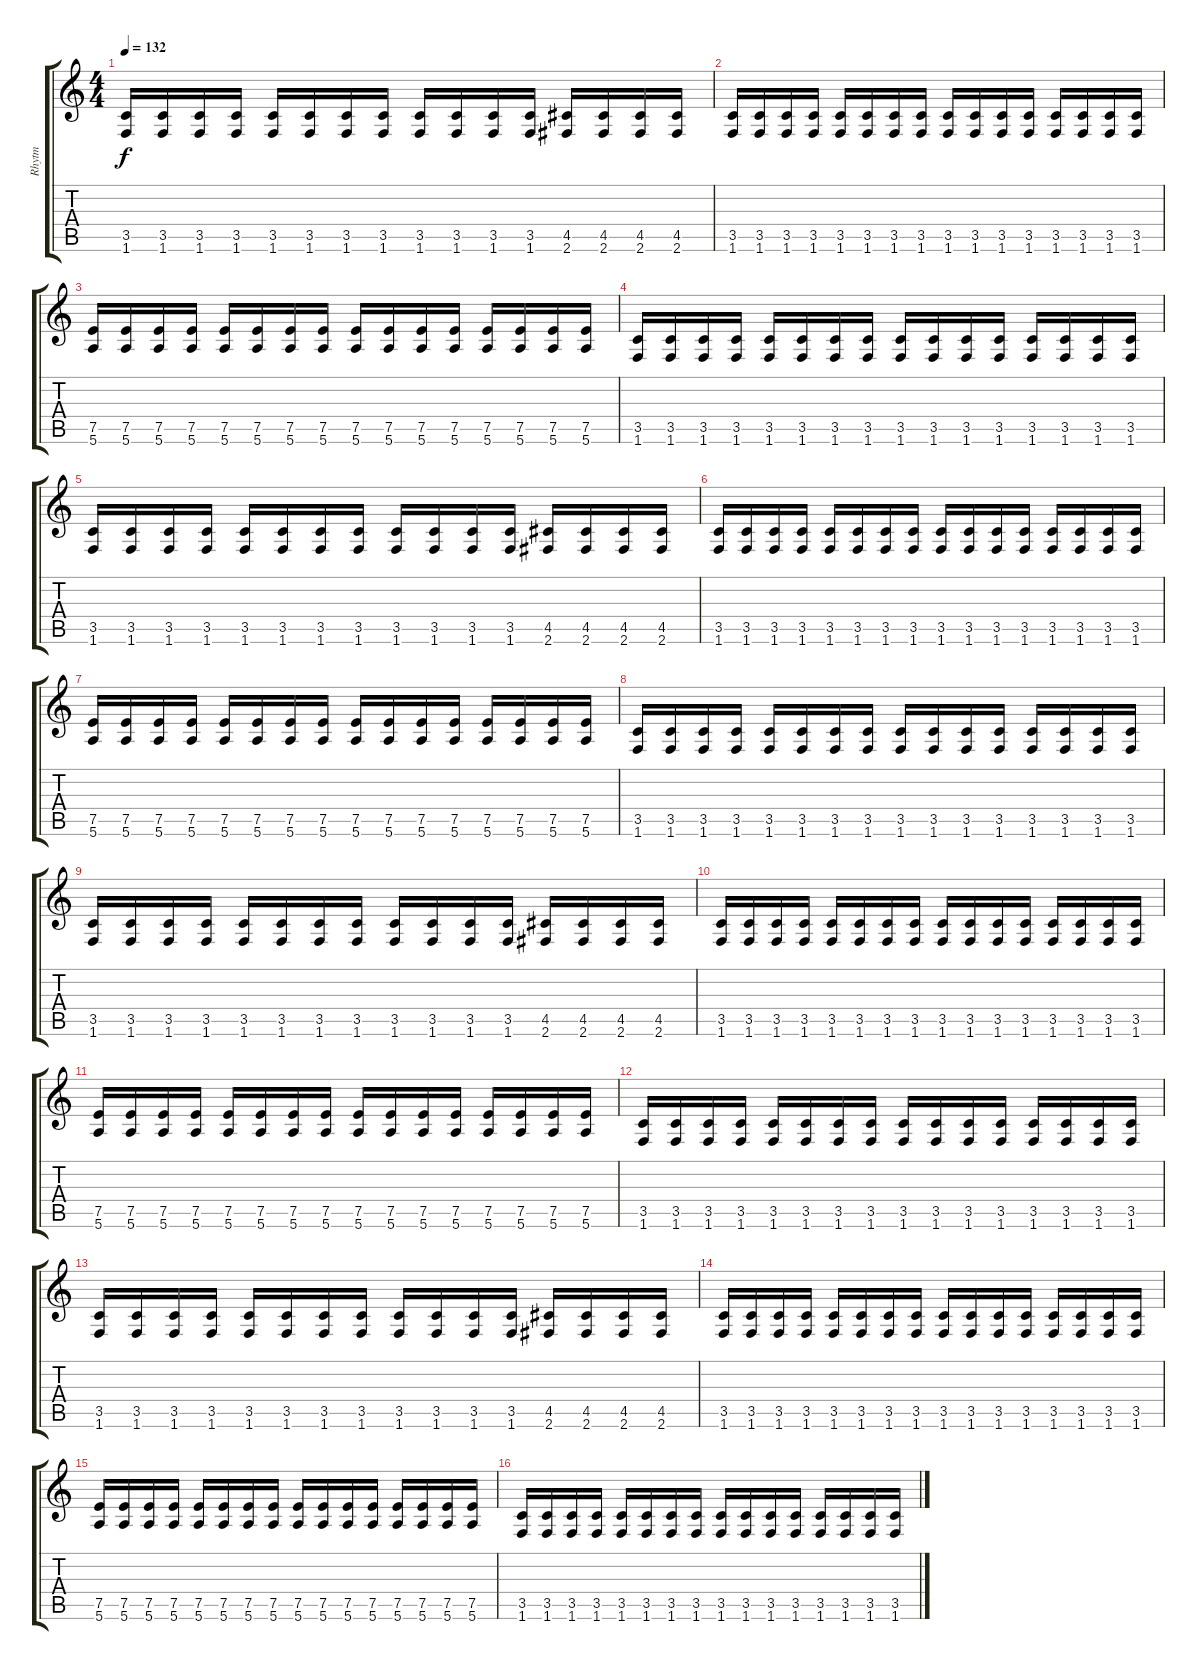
\track ("Rhytm" "Rhytm") {instrument overdrivenguitar}
\staff {score tabs}
\tuning (E4 B3 G3 D3 A2 E2) {hide}
\ts (4 4)
\tempo 132
\clef g2
\ks c
(3.5 1.6).16{dy f} (3.5 1.6).16 (3.5 1.6).16 (3.5 1.6).16 (3.5 1.6).16 (3.5 1.6).16 (3.5 1.6).16 (3.5 1.6).16 (3.5 1.6).16 (3.5 1.6).16 (3.5 1.6).16 (3.5 1.6).16 (4.5 2.6).16 (4.5 2.6).16 (4.5 2.6).16 (4.5 2.6).16 |
(3.5 1.6).16 (3.5 1.6).16 (3.5 1.6).16 (3.5 1.6).16 (3.5 1.6).16 (3.5 1.6).16 (3.5 1.6).16 (3.5 1.6).16 (3.5 1.6).16 (3.5 1.6).16 (3.5 1.6).16 (3.5 1.6).16 (3.5 1.6).16 (3.5 1.6).16 (3.5 1.6).16 (3.5 1.6).16 |
(7.5 5.6).16 (7.5 5.6).16 (7.5 5.6).16 (7.5 5.6).16 (7.5 5.6).16 (7.5 5.6).16 (7.5 5.6).16 (7.5 5.6).16 (7.5 5.6).16 (7.5 5.6).16 (7.5 5.6).16 (7.5 5.6).16 (7.5 5.6).16 (7.5 5.6).16 (7.5 5.6).16 (7.5 5.6).16 |
(3.5 1.6).16 (3.5 1.6).16 (3.5 1.6).16 (3.5 1.6).16 (3.5 1.6).16 (3.5 1.6).16 (3.5 1.6).16 (3.5 1.6).16 (3.5 1.6).16 (3.5 1.6).16 (3.5 1.6).16 (3.5 1.6).16 (3.5 1.6).16 (3.5 1.6).16 (3.5 1.6).16 (3.5 1.6).16 |
(3.5 1.6).16 (3.5 1.6).16 (3.5 1.6).16 (3.5 1.6).16 (3.5 1.6).16 (3.5 1.6).16 (3.5 1.6).16 (3.5 1.6).16 (3.5 1.6).16 (3.5 1.6).16 (3.5 1.6).16 (3.5 1.6).16 (4.5 2.6).16 (4.5 2.6).16 (4.5 2.6).16 (4.5 2.6).16 |
(3.5 1.6).16 (3.5 1.6).16 (3.5 1.6).16 (3.5 1.6).16 (3.5 1.6).16 (3.5 1.6).16 (3.5 1.6).16 (3.5 1.6).16 (3.5 1.6).16 (3.5 1.6).16 (3.5 1.6).16 (3.5 1.6).16 (3.5 1.6).16 (3.5 1.6).16 (3.5 1.6).16 (3.5 1.6).16 |
(7.5 5.6).16 (7.5 5.6).16 (7.5 5.6).16 (7.5 5.6).16 (7.5 5.6).16 (7.5 5.6).16 (7.5 5.6).16 (7.5 5.6).16 (7.5 5.6).16 (7.5 5.6).16 (7.5 5.6).16 (7.5 5.6).16 (7.5 5.6).16 (7.5 5.6).16 (7.5 5.6).16 (7.5 5.6).16 |
(3.5 1.6).16 (3.5 1.6).16 (3.5 1.6).16 (3.5 1.6).16 (3.5 1.6).16 (3.5 1.6).16 (3.5 1.6).16 (3.5 1.6).16 (3.5 1.6).16 (3.5 1.6).16 (3.5 1.6).16 (3.5 1.6).16 (3.5 1.6).16 (3.5 1.6).16 (3.5 1.6).16 (3.5 1.6).16 |
(3.5 1.6).16 (3.5 1.6).16 (3.5 1.6).16 (3.5 1.6).16 (3.5 1.6).16 (3.5 1.6).16 (3.5 1.6).16 (3.5 1.6).16 (3.5 1.6).16 (3.5 1.6).16 (3.5 1.6).16 (3.5 1.6).16 (4.5 2.6).16 (4.5 2.6).16 (4.5 2.6).16 (4.5 2.6).16 |
(3.5 1.6).16 (3.5 1.6).16 (3.5 1.6).16 (3.5 1.6).16 (3.5 1.6).16 (3.5 1.6).16 (3.5 1.6).16 (3.5 1.6).16 (3.5 1.6).16 (3.5 1.6).16 (3.5 1.6).16 (3.5 1.6).16 (3.5 1.6).16 (3.5 1.6).16 (3.5 1.6).16 (3.5 1.6).16 |
(7.5 5.6).16 (7.5 5.6).16 (7.5 5.6).16 (7.5 5.6).16 (7.5 5.6).16 (7.5 5.6).16 (7.5 5.6).16 (7.5 5.6).16 (7.5 5.6).16 (7.5 5.6).16 (7.5 5.6).16 (7.5 5.6).16 (7.5 5.6).16 (7.5 5.6).16 (7.5 5.6).16 (7.5 5.6).16 |
(3.5 1.6).16 (3.5 1.6).16 (3.5 1.6).16 (3.5 1.6).16 (3.5 1.6).16 (3.5 1.6).16 (3.5 1.6).16 (3.5 1.6).16 (3.5 1.6).16 (3.5 1.6).16 (3.5 1.6).16 (3.5 1.6).16 (3.5 1.6).16 (3.5 1.6).16 (3.5 1.6).16 (3.5 1.6).16 |
(3.5 1.6).16 (3.5 1.6).16 (3.5 1.6).16 (3.5 1.6).16 (3.5 1.6).16 (3.5 1.6).16 (3.5 1.6).16 (3.5 1.6).16 (3.5 1.6).16 (3.5 1.6).16 (3.5 1.6).16 (3.5 1.6).16 (4.5 2.6).16 (4.5 2.6).16 (4.5 2.6).16 (4.5 2.6).16 |
(3.5 1.6).16 (3.5 1.6).16 (3.5 1.6).16 (3.5 1.6).16 (3.5 1.6).16 (3.5 1.6).16 (3.5 1.6).16 (3.5 1.6).16 (3.5 1.6).16 (3.5 1.6).16 (3.5 1.6).16 (3.5 1.6).16 (3.5 1.6).16 (3.5 1.6).16 (3.5 1.6).16 (3.5 1.6).16 |
(7.5 5.6).16 (7.5 5.6).16 (7.5 5.6).16 (7.5 5.6).16 (7.5 5.6).16 (7.5 5.6).16 (7.5 5.6).16 (7.5 5.6).16 (7.5 5.6).16 (7.5 5.6).16 (7.5 5.6).16 (7.5 5.6).16 (7.5 5.6).16 (7.5 5.6).16 (7.5 5.6).16 (7.5 5.6).16 |
(3.5 1.6).16 (3.5 1.6).16 (3.5 1.6).16 (3.5 1.6).16 (3.5 1.6).16 (3.5 1.6).16 (3.5 1.6).16 (3.5 1.6).16 (3.5 1.6).16 (3.5 1.6).16 (3.5 1.6).16 (3.5 1.6).16 (3.5 1.6).16 (3.5 1.6).16 (3.5 1.6).16 (3.5 1.6).16
